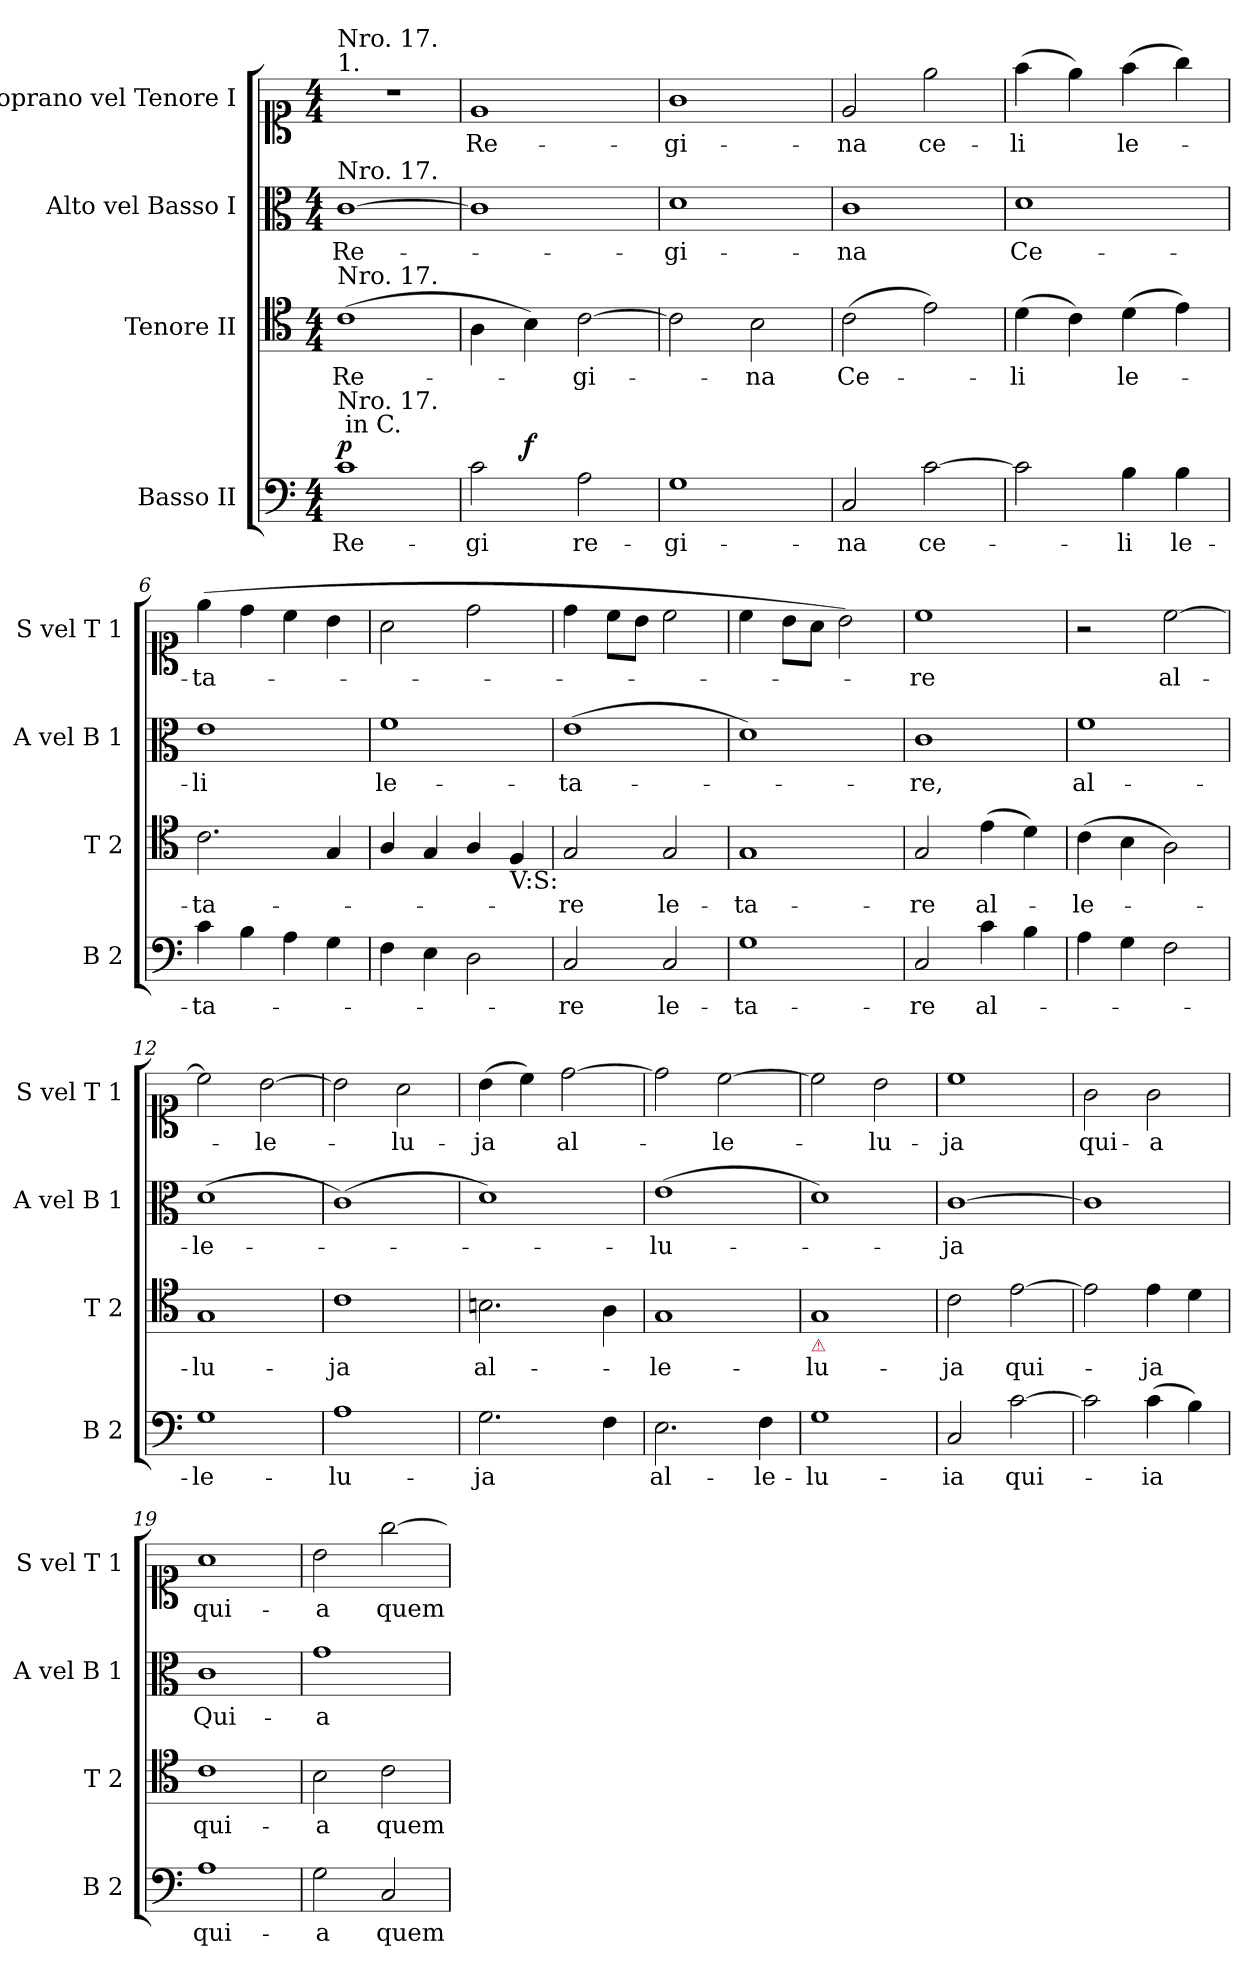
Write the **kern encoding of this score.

**kern	**text	**dynam	**kern	**text	**kern	**text	**kern	**text
*part4	*part4	*part4	*part3	*part3	*part2	*part2	*part1	*part1
*staff4	*staff4	*staff4	*staff3	*staff3	*staff2	*staff2	*staff1	*staff1
*I"Basso II	*	*	*I"Tenore II	*	*I"Alto vel Basso I	*	*I"Soprano vel Tenore I	*
*I'B 2	*	*	*I'T 2	*	*I'A vel B 1	*	*I'S vel T 1	*
*clefF4	*	*	*clefC4	*	*clefC3	*	*clefC1	*
*k[]	*	*	*k[]	*	*k[]	*	*k[]	*
*C:	*	*	*C:	*	*C:	*	*C:	*
*M4/4	*	*	*M4/4	*	*M4/4	*	*M4/4	*
=1	=1	=1	=1	=1	=1	=1	=1	=1
!	!	!	!	!	!	!	!LO:TX:a:t=1.	!
!	!	!	!	!	!	!	!LO:TX:a:t=Nro. 17.	!
!	!	!	!	!	!LO:TX:a:t=Nro. 17.	!	!	!
!	!	!	!LO:TX:a:t=Nro. 17.	!	!	!	!	!
!LO:TX:a:t=Nro. 17.\n in C.	!	!	!	!	!	!	!	!
!	!	!LO:DY:b	!	!	!	!	!	!
1c	Re-	p.	(1c	Re-	[1c	Re-	1r	.
=2	=2	=2	=2	=2	=2	=2	=2	=2
*^	*	*	*	*	*	*	*	*
2c\	4ryy	-gi	.	4A\	.	1c]	.	1e	Re-
!	!	!	!LO:DY:b	!	!	!	!	!	!
.	2.ryy	.	f.	4B\)	.	.	.	.	.
2A\	.	re-	.	[2c\	-gi-	.	.	.	.
*v	*v	*	*	*	*	*	*	*	*
=3	=3	=3	=3	=3	=3	=3	=3	=3
1G	-gi-	.	2c\]	.	1d	-gi-	1g	-gi-
.	.	.	2B\	-na	.	.	.	.
=4	=4	=4	=4	=4	=4	=4	=4	=4
2C/	-na	.	(2c\	Ce-	1c	-na	2e/	-na
[2c\	ce-	.	2e\)	.	.	.	2ee\	ce-
=5	=5	=5	=5	=5	=5	=5	=5	=5
2c\]	.	.	(4d\	-li	1d	Ce-	(4ff\	-li
.	.	.	4c\)	.	.	.	4ee\)	.
4B\	-li	.	(4d\	le-	.	.	(4ff\	le-
4B\	le-	.	4e\)	.	.	.	4gg\)	.
=6	=6	=6	=6	=6	=6	=6	=6	=6
4c\	-ta-	.	2.c\	-ta-	1e	-li	(4ee\	-ta-
4B\	.	.	.	.	.	.	4dd\	.
4A\	.	.	.	.	.	.	4cc\	.
4G\	.	.	4G/	.	.	.	4b\	.
=7	=7	=7	=7	=7	=7	=7	=7	=7
4F\	.	.	4A/	.	1f	le-	2a\	.
4E\	.	.	4G/	.	.	.	.	.
2D\	.	.	4A/	.	.	.	2dd\	.
!	!	!	!LO:TX:b:t=V&colon;S&colon;	!	!	!	!	!
.	.	.	4F/	.	.	.	.	.
=8	=8	=8	=8	=8	=8	=8	=8	=8
2C/	-re	.	2G/	-re	(1e	-ta-	4dd\	.
.	.	.	.	.	.	.	8cc\L	.
.	.	.	.	.	.	.	8b\J	.
2C/	le-	.	2G/	le-	.	.	2cc\	.
=9	=9	=9	=9	=9	=9	=9	=9	=9
1G	-ta-	.	1G	-ta-	1d)	.	4cc\	.
.	.	.	.	.	.	.	8b\L	.
.	.	.	.	.	.	.	8a\J	.
.	.	.	.	.	.	.	2b\)	.
=10	=10	=10	=10	=10	=10	=10	=10	=10
2C/	-re	.	2G/	-re	1c	-re,	1cc	-re
4c\	al-	.	(4e\	al-	.	.	.	.
4B\	.	.	4d\)	.	.	.	.	.
=11	=11	=11	=11	=11	=11	=11	=11	=11
4A\	.	.	(4c\	-le-	1f	al-	2r	.
4G\	.	.	4B\	.	.	.	.	.
2F\	.	.	2A\)	.	.	.	[2cc\	al-
=12	=12	=12	=12	=12	=12	=12	=12	=12
1G	-le-	.	1G	lu-	(1d	-le-	2cc\]	.
.	.	.	.	.	.	.	[2b\	-le-
=13	=13	=13	=13	=13	=13	=13	=13	=13
1A	-lu-	.	1c	-ja	(1c)	.	2b\]	.
.	.	.	.	.	.	.	2a\	-lu-
=14	=14	=14	=14	=14	=14	=14	=14	=14
2.G\	-ja	.	2.Bn\	al-	1d)	.	(4b\	-ja
.	.	.	.	.	.	.	4cc\)	.
.	.	.	.	.	.	.	[2dd\	al-
4F\	.	.	4A\	.	.	.	.	.
=15	=15	=15	=15	=15	=15	=15	=15	=15
2.E\	al-	.	1G	-le-	(1e	-lu-	2dd\]	.
.	.	.	.	.	.	.	[2cc\	-le-
4F\	-le-	.	.	.	.	.	.	.
=16	=16	=16	=16	=16	=16	=16	=16	=16
!	!	!	!LO:TX:b:color=crimson:t=⚠	!	!	!	!	!
1G	-lu-	.	1G	-lu-	1d)	.	2cc\]	.
.	.	.	.	.	.	.	2b\	-lu-
=17	=17	=17	=17	=17	=17	=17	=17	=17
2C/	-ia	.	2c\	-ja	[1c	-ja	1cc	-ja
[2c\	qui-	.	[2e\	qui-	.	.	.	.
=18	=18	=18	=18	=18	=18	=18	=18	=18
2c\]	.	.	2e\]	.	1c]	.	2g\	qui-
(4c\	-ia	.	4e\	-ja	.	.	2g\	-a
4B\)	.	.	4d\	.	.	.	.	.
=19	=19	=19	=19	=19	=19	=19	=19	=19
1A	qui-	.	1c	qui-	1c	Qui-	1a	qui-
=20	=20	=20	=20	=20	=20	=20	=20	=20
2G\	-a	.	2B\	-a	1g	-a	2b\	-a
2C/	quem	.	2c\	quem	.	.	[2gg\	quem
=	=	=	=	=	=	=	=	=
*-	*-	*-	*-	*-	*-	*-	*-	*-
